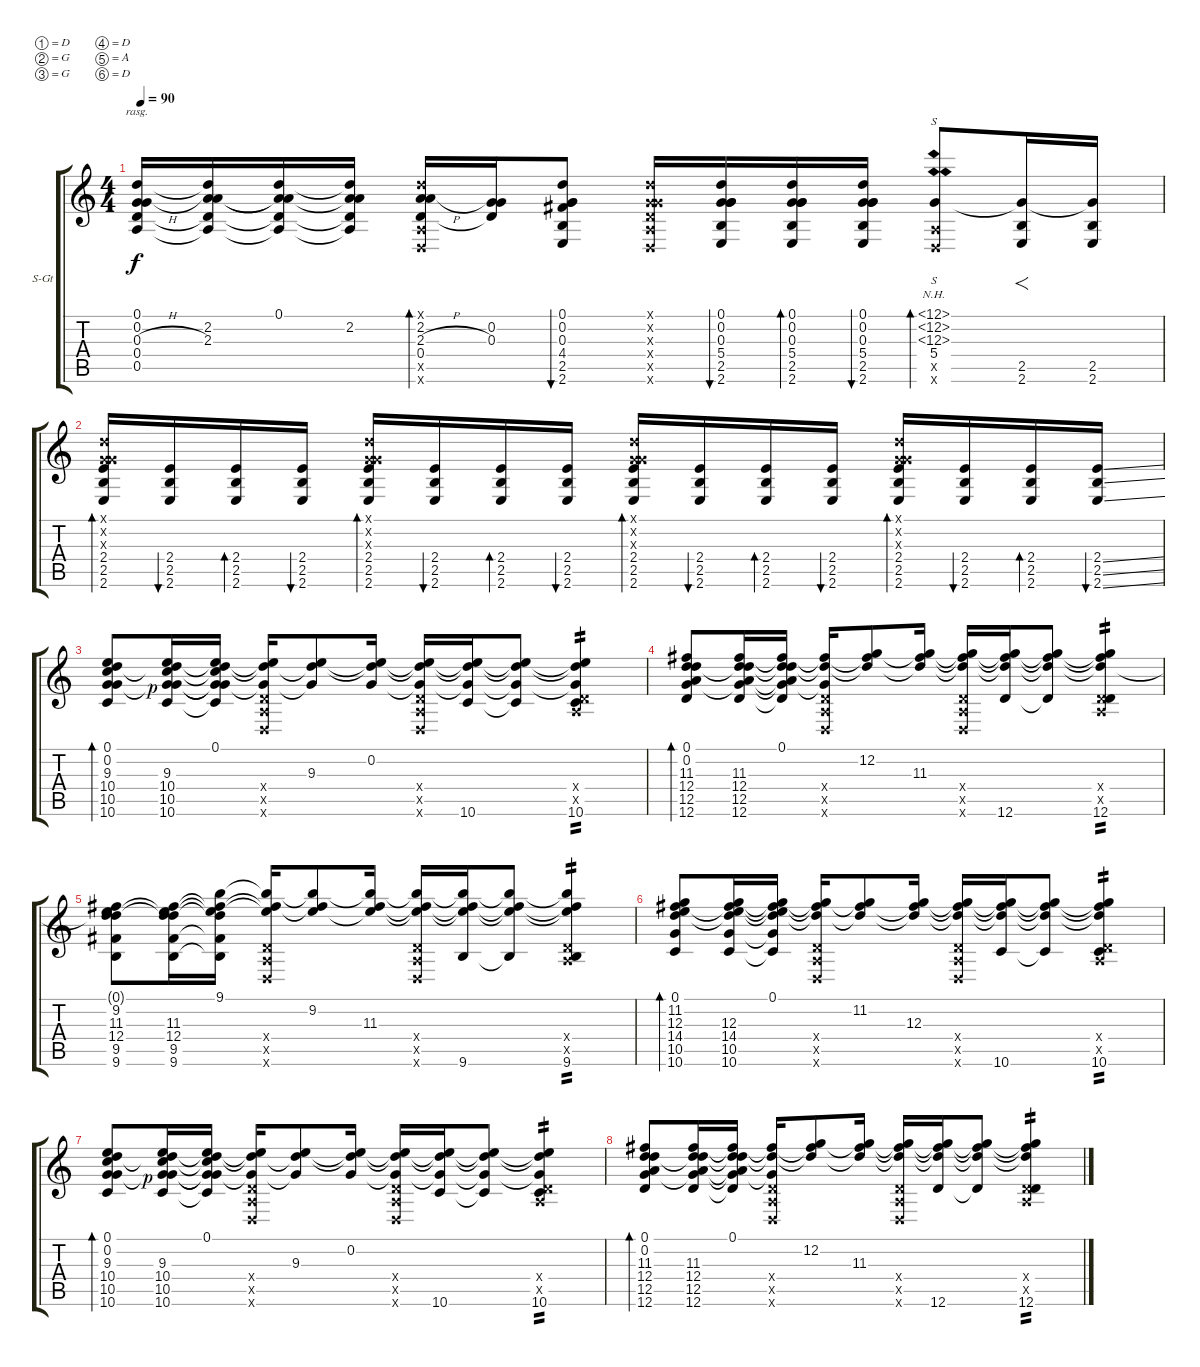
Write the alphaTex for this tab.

\bracketExtendMode groupsimilarinstruments
\firstSystemTrackNameOrientation horizontal
\otherSystemsTrackNameOrientation horizontal
\track ("Äîðîæêà 1" "S-Gt") {instrument acousticguitarsteel}
\staff {score tabs}
\tuning (D4 G3 G3 D3 A2 D2)
\ts (4 4)
\tempo 90
\clef g2
\ks c
(0.1 0.2{h} 0.3{h} 0.4 0.5).16{rasg amianapaest dy f} (0.1{t} 2.2 2.3 0.4{t} 0.5{t}).16 (0.1 2.2{t} 2.3{t} 0.4{t} 0.5{t}).16 (0.1{t} 2.2 2.3{t} 0.4{t} 0.5{t}).16 (0.1{x} 2.2{h} 2.3{h} 0.4 0.5{x} 0.6{x}).16{bd 30} (0.2 0.3 0.4{t}).16 (0.1 0.2 0.3 4.4 2.5 2.6).8{bu 30} (0.1{x} 0.2{x} 0.3{x} 0.4{x} 0.5{x} 0.6{x}).16 (0.1 0.2 0.3 5.4 2.5 2.6).16{bu 30} (0.1 0.2 0.3 5.4 2.5 2.6).16{bd 30} (0.1 0.2 0.3 5.4 2.5 2.6).16{bu 30} (12.1{nh} 12.2{nh} 12.3{nh} 5.4 0.5{x} 0.6{x}).8{s bd 30} (2.5 2.6 5.4{t}).16{f} (5.4{t} 2.5 2.6).16 |
(0.1{x} 0.2{x} 0.3{x} 2.4 2.5 2.6).16{bd 60} (2.4 2.5 2.6).16{bu 60} (2.4 2.5 2.6).16{bd 60} (2.4 2.5 2.6).16{bu 60} (0.1{x} 0.2{x} 0.3{x} 2.4 2.5 2.6).16{bd 60} (2.4 2.5 2.6).16{bu 60} (2.4 2.5 2.6).16{bd 60} (2.4 2.5 2.6).16{bu 60} (0.1{x} 0.2{x} 0.3{x} 2.4 2.5 2.6).16{bd 60} (2.4 2.5 2.6).16{bu 60} (2.4 2.5 2.6).16{bd 60} (2.4 2.5 2.6).16{bu 60} (0.1{x} 0.2{x} 0.3{x} 2.4 2.5 2.6).16{bd 60} (2.4 2.5 2.6).16{bu 60} (2.4 2.5 2.6).16{bd 60} (2.4{ss} 2.5{ss} 2.6{ss}).16{bu 60} |
(0.1 0.2 9.3 10.4 10.5 10.6).8{bd 60} (0.1{t} 9.3 10.4 10.5{rf 1} 10.6 0.2{t}).16 (0.1 10.4{t} 10.5{t} 10.6{t} 9.3{t} 0.2{t}).16 (9.3{t} 0.4{x} 0.5{x} 0.6{x} 0.2{t} 0.1{t}).16 (0.2{t} 9.3 0.1{t}).8 (0.2 0.1{t} 9.3{t}).16 (0.4{x} 0.5{x} 0.6{x} 0.1{t} 0.2{t} 9.3{t}).16 (10.6 0.1{t} 0.2{t} 9.3{t}).16 (10.6{t} 0.1{t} 0.2{t} 9.3{t}).8 (0.1{t} 0.2{t} 9.3{t} 0.4{x} 0.5{x} 10.6).4{tp 2} |
(0.1 0.2 11.3 12.4 12.5 12.6).8{bd 60} (0.1{t} 11.3 12.4 12.5 12.6 0.2{t}).16 (0.1 12.4{t} 12.5{t} 12.6{t} 0.2{t} 11.3{t}).16 (0.2{t} 0.4{x} 0.5{x} 0.6{x} 11.3{t} 0.1{t}).16 (12.2 11.3{t} 0.1{t}).8 (11.3 0.1{t} 12.2{t}).16 (0.4{x} 0.5{x} 0.6{x} 0.1{t} 12.2{t} 11.3{t}).16 (12.6 0.1{t} 12.2{t} 11.3{t}).16 (12.6{t} 0.1{t} 12.2{t} 11.3{t}).8 (0.1{t} 12.2{t} 11.3{t} 0.4{x} 0.5{x} 12.6).4{tp 2} |
(9.2 11.3 12.4 9.5 9.6 0.1{t}).8 (0.1{t} 11.3 12.4 9.5 9.6 9.2{t}).16 (9.1 12.4{t} 9.5{t} 9.6{t} 9.2{t} 11.3{t}).16 (9.2{t} 11.3{t} 0.4{x} 0.5{x} 0.6{x} 9.1{t}).16 (9.2 11.3{t} 9.1{t}).8 (11.3 9.1{t} 9.2{t}).16 (0.4{x} 0.5{x} 0.6{x} 9.1{t} 9.2{t} 11.3{t}).16 (9.6 9.1{t} 9.2{t} 11.3{t}).16 (9.6{t} 9.1{t} 9.2{t} 11.3{t}).8 (9.1{t} 9.2{t} 11.3{t} 0.4{x} 0.5{x} 9.6).4{tp 2} |
(0.1 11.2 12.3 14.4 10.5 10.6).8{bd 60} (0.1{t} 12.3 14.4 10.5 10.6 11.2{t}).16 (0.1 14.4{t} 10.5{t} 10.6{t} 11.2{t} 12.3{t}).16 (11.2{t} 0.4{x} 0.5{x} 0.6{x} 12.3{t} 0.1{t}).16 (11.2 12.3{t} 0.1{t}).8 (12.3 0.1{t} 11.2{t}).16 (0.4{x} 0.5{x} 0.6{x} 0.1{t} 11.2{t} 12.3{t}).16 (10.6 0.1{t} 11.2{t} 12.3{t}).16 (10.6{t} 0.1{t} 11.2{t} 12.3{t}).8 (0.1{t} 11.2{t} 12.3{t} 0.4{x} 0.5{x} 10.6).4{tp 2} |
(0.1 0.2 9.3 10.4 10.5 10.6).8{bd 60} (0.1{t} 9.3 10.4 10.5{rf 1} 10.6 0.2{t}).16 (0.1 10.4{t} 10.5{t} 10.6{t} 9.3{t} 0.2{t}).16 (9.3{t} 0.4{x} 0.5{x} 0.6{x} 0.2{t} 0.1{t}).16 (0.2{t} 9.3 0.1{t}).8 (0.2 0.1{t} 9.3{t}).16 (0.4{x} 0.5{x} 0.6{x} 0.1{t} 0.2{t} 9.3{t}).16 (10.6 0.1{t} 0.2{t} 9.3{t}).16 (10.6{t} 0.1{t} 0.2{t} 9.3{t}).8 (0.1{t} 0.2{t} 9.3{t} 0.4{x} 0.5{x} 10.6).4{tp 2} |
(0.1 0.2 11.3 12.4 12.5 12.6).8{bd 60} (0.1{t} 11.3 12.4 12.5 12.6 0.2{t}).16 (0.1 12.4{t} 12.5{t} 12.6{t} 0.2{t} 11.3{t}).16 (0.2{t} 0.4{x} 0.5{x} 0.6{x} 11.3{t} 0.1{t}).16 (12.2 11.3{t} 0.1{t}).8 (11.3 0.1{t} 12.2{t}).16 (0.4{x} 0.5{x} 0.6{x} 0.1{t} 12.2{t} 11.3{t}).16 (12.6 0.1{t} 12.2{t} 11.3{t}).16 (12.6{t} 0.1{t} 12.2{t} 11.3{t}).8 (0.1{t} 12.2{t} 11.3{t} 0.4{x} 0.5{x} 12.6).4{tp 2}
